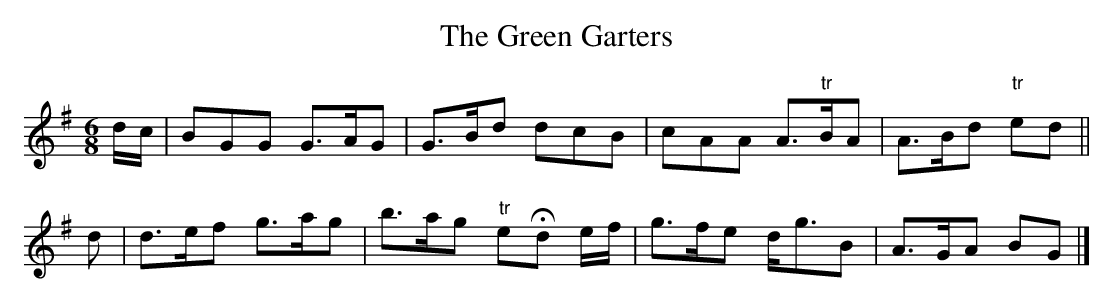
X:1
T:Green Garters, The
M:6/8
K:G
d/c/|\
BGG G>AG| G>Bd dcB| cAA A>"tr"BA| A>Bd "tr"ed||
d|\
d>ef g>ag| b>ag "tr"eHd e/f/| g>fe d<gB| A>GA BG|]
